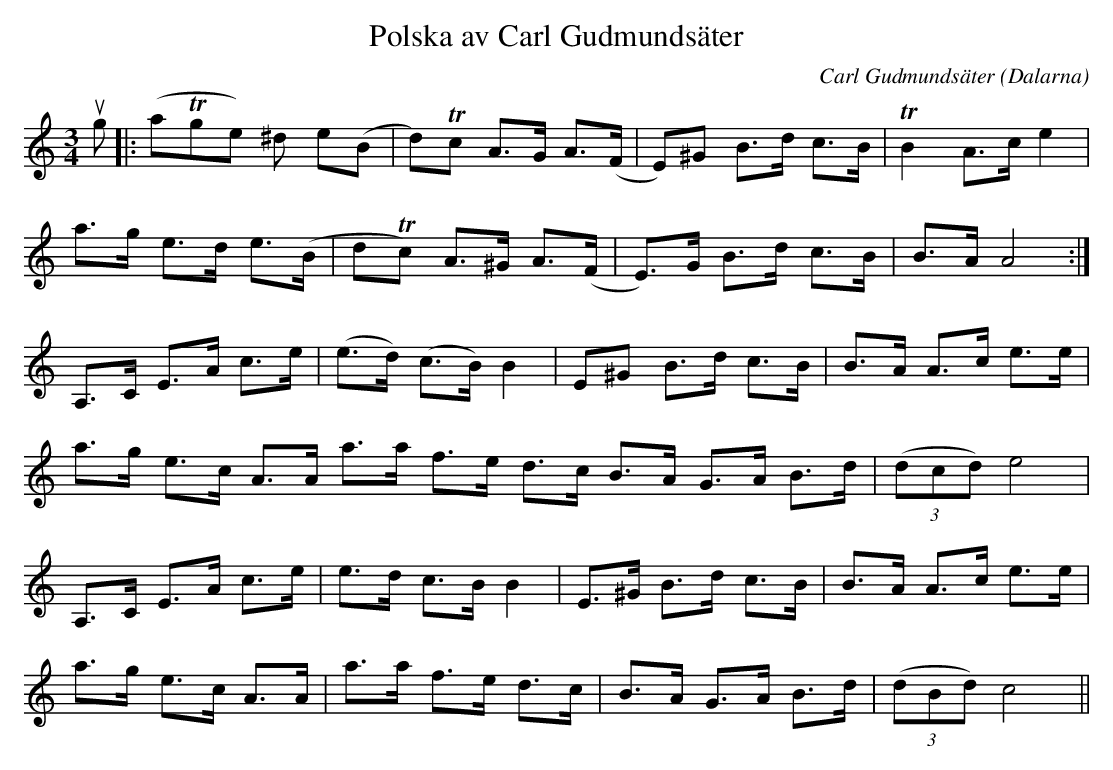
X:1
T:Polska av Carl Gudmundsäter
C:Carl Gudmundsäter
O:Dalarna
M:3/4
L:1/8
K:Am
ug|:(aTge) ^d e(B|d)Tc A>G A>(F|E)^G B>d c>B|TB2 A>c e2|
a>g e>d e>(B|dTc) A>^G A>(F|E)>G B>d c>B|B>A A4:|
A,>C E>A c>e|(e>d) (c>B) B2|E^G B>d c>B|B>A A>c e>e|
a>g e>c A>A a>a f>e d>c B>A G>A B>d|(3 (dcd) e4|
A,>C E>A c>e|e>d c>B B2|E>^G B>d c>B|B>A A>c e>e|
a>g e>c A>A|a>a f>e d>c|B>A G>A B>d|(3 (dBd) c4||
